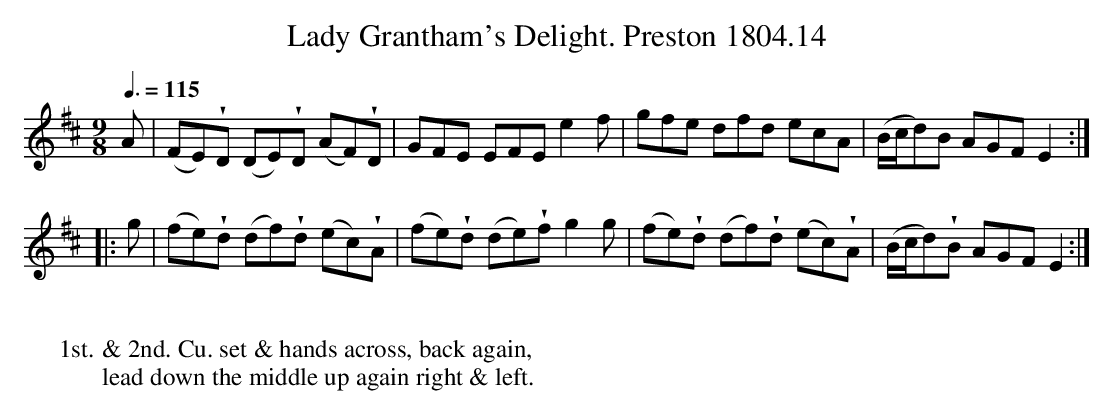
X:1
T:Lady Grantham's Delight. Preston 1804.14
M:9/8
L:1/8
Q:3/8=115
U:w=!wedge!
K:D
A|(FE)wD (DE)wD (AF)wD|GFE EFE e2f|\\
gfe dfd ecA|(B/c/d)B AGF E2:|
|:g|(fe)wd (df)wd (ec)wA|(fe)wd (de)wf g2g|\\
(fe)wd (df)wd (ec)wA|(B/c/d)wB AGF E2:|
W:
W:1st. & 2nd. Cu. set & hands across, back again,
W:lead down the middle up again right & left.
